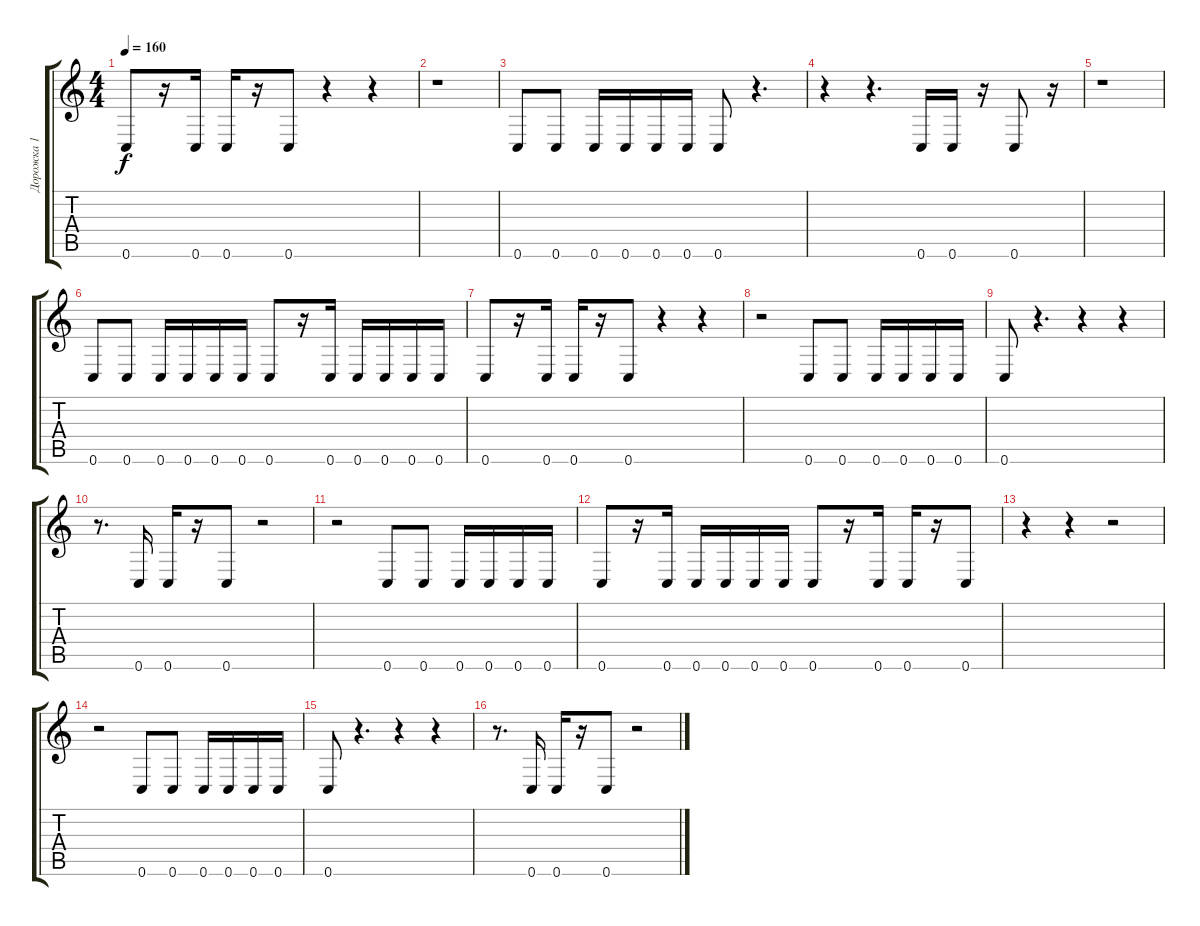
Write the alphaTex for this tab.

\track ("Дорожка 1" "Дорожка 1") {instrument distortionguitar}
\staff {score tabs}
\tuning (D4 A3 F3 C3 G2 C2) {hide}
\ts (4 4)
\tempo 160
\clef g2
\ks c
0.6.8{dy f} r.16 0.6.16 0.6.16 r.16 0.6.8 r.4 r.4 |
r.1 |
0.6.8 0.6.8 0.6.16 0.6.16 0.6.16 0.6.16 0.6.8 r.4{d} |
r.4 r.4{d} 0.6.16 0.6.16 r.16 0.6.8 r.16 |
r.1 |
0.6.8 0.6.8 0.6.16 0.6.16 0.6.16 0.6.16 0.6.8 r.16 0.6.16 0.6.16 0.6.16 0.6.16 0.6.16 |
0.6.8 r.16 0.6.16 0.6.16 r.16 0.6.8 r.4 r.4 |
r.2 0.6.8 0.6.8 0.6.16 0.6.16 0.6.16 0.6.16 |
0.6.8 r.4{d} r.4 r.4 |
r.8{d} 0.6.16 0.6.16 r.16 0.6.8 r.2 |
r.2 0.6.8 0.6.8 0.6.16 0.6.16 0.6.16 0.6.16 |
0.6.8 r.16 0.6.16 0.6.16 0.6.16 0.6.16 0.6.16 0.6.8 r.16 0.6.16 0.6.16 r.16 0.6.8 |
r.4 r.4 r.2 |
r.2 0.6.8 0.6.8 0.6.16 0.6.16 0.6.16 0.6.16 |
0.6.8 r.4{d} r.4 r.4 |
r.8{d} 0.6.16 0.6.16 r.16 0.6.8 r.2
